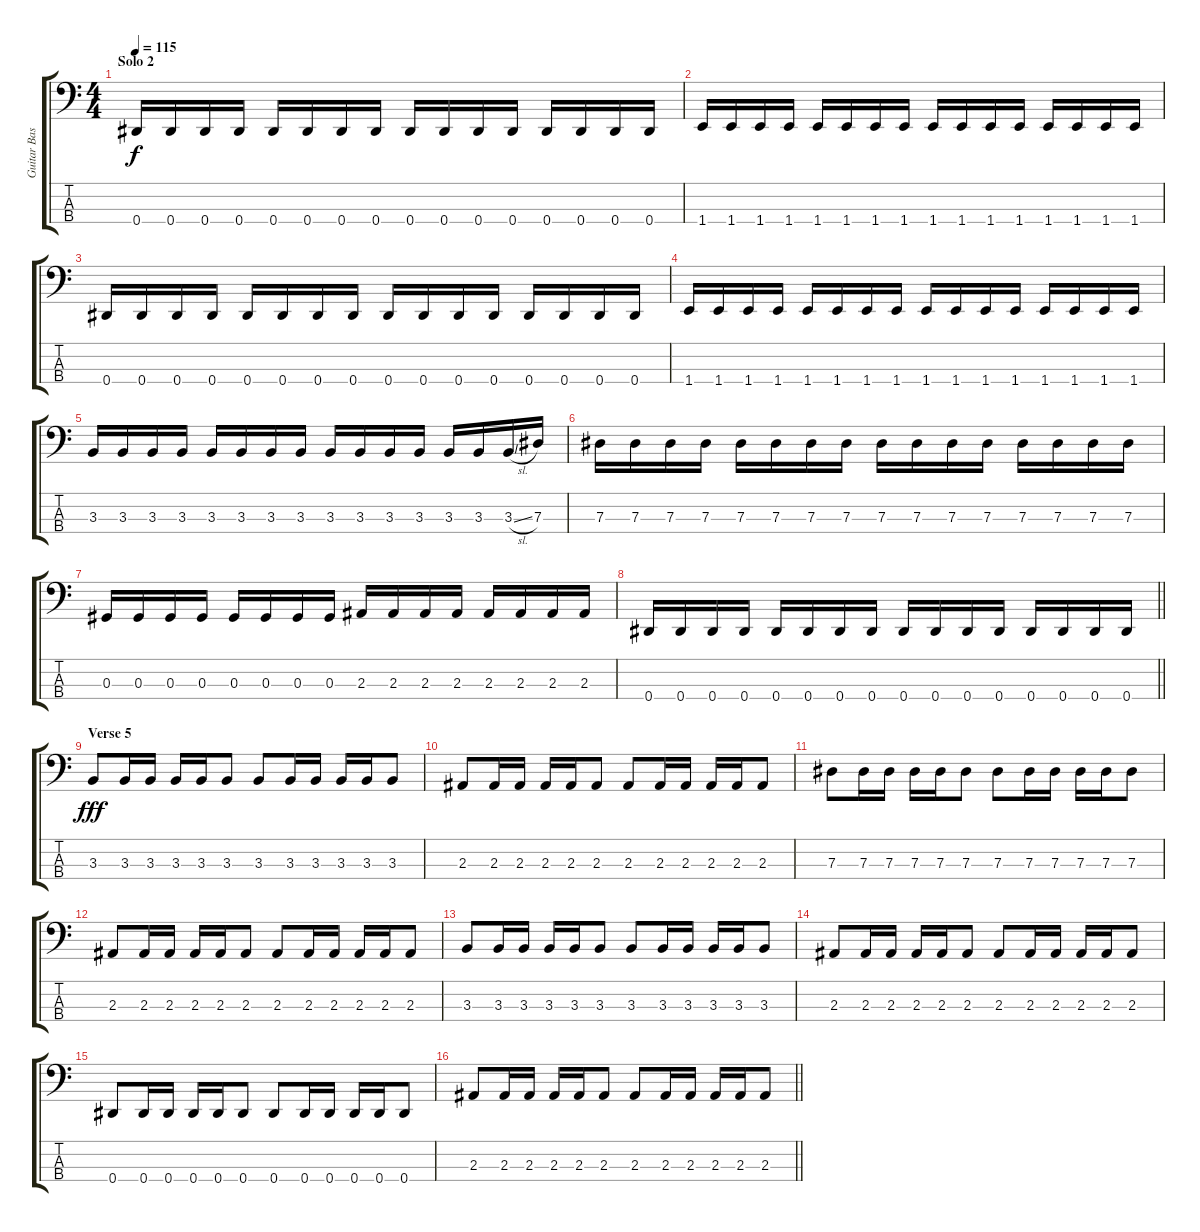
\track ("Guitar Bass" "Guitar Bas") {instrument electricbassfinger}
\staff {score tabs}
\tuning (Gb2 Db2 Ab1 Eb1) {hide}
\ts (4 4)
\section ("" "Solo 2")
\tempo 115
\clef f4
\ks c
0.4.16{dy f} 0.4.16 0.4.16 0.4.16 0.4.16 0.4.16 0.4.16 0.4.16 0.4.16 0.4.16 0.4.16 0.4.16 0.4.16 0.4.16 0.4.16 0.4.16 |
1.4.16 1.4.16 1.4.16 1.4.16 1.4.16 1.4.16 1.4.16 1.4.16 1.4.16 1.4.16 1.4.16 1.4.16 1.4.16 1.4.16 1.4.16 1.4.16 |
0.4.16 0.4.16 0.4.16 0.4.16 0.4.16 0.4.16 0.4.16 0.4.16 0.4.16 0.4.16 0.4.16 0.4.16 0.4.16 0.4.16 0.4.16 0.4.16 |
1.4.16 1.4.16 1.4.16 1.4.16 1.4.16 1.4.16 1.4.16 1.4.16 1.4.16 1.4.16 1.4.16 1.4.16 1.4.16 1.4.16 1.4.16 1.4.16 |
3.3.16 3.3.16 3.3.16 3.3.16 3.3.16 3.3.16 3.3.16 3.3.16 3.3.16 3.3.16 3.3.16 3.3.16 3.3.16 3.3.16 3.3{sl}.16 7.3.16 |
7.3.16 7.3.16 7.3.16 7.3.16 7.3.16 7.3.16 7.3.16 7.3.16 7.3.16 7.3.16 7.3.16 7.3.16 7.3.16 7.3.16 7.3.16 7.3.16 |
0.3.16 0.3.16 0.3.16 0.3.16 0.3.16 0.3.16 0.3.16 0.3.16 2.3.16 2.3.16 2.3.16 2.3.16 2.3.16 2.3.16 2.3.16 2.3.16 |
\barLineRight lightlight
0.4.16 0.4.16 0.4.16 0.4.16 0.4.16 0.4.16 0.4.16 0.4.16 0.4.16 0.4.16 0.4.16 0.4.16 0.4.16 0.4.16 0.4.16 0.4.16 |
\section ("" "Verse 5")
3.3.8{dy fff} 3.3.16 3.3.16 3.3.16 3.3.16 3.3.8 3.3.8 3.3.16 3.3.16 3.3.16 3.3.16 3.3.8 |
2.3.8 2.3.16 2.3.16 2.3.16 2.3.16 2.3.8 2.3.8 2.3.16 2.3.16 2.3.16 2.3.16 2.3.8 |
7.3.8 7.3.16 7.3.16 7.3.16 7.3.16 7.3.8 7.3.8 7.3.16 7.3.16 7.3.16 7.3.16 7.3.8 |
2.3.8 2.3.16 2.3.16 2.3.16 2.3.16 2.3.8 2.3.8 2.3.16 2.3.16 2.3.16 2.3.16 2.3.8 |
3.3.8 3.3.16 3.3.16 3.3.16 3.3.16 3.3.8 3.3.8 3.3.16 3.3.16 3.3.16 3.3.16 3.3.8 |
2.3.8 2.3.16 2.3.16 2.3.16 2.3.16 2.3.8 2.3.8 2.3.16 2.3.16 2.3.16 2.3.16 2.3.8 |
0.4.8 0.4.16 0.4.16 0.4.16 0.4.16 0.4.8 0.4.8 0.4.16 0.4.16 0.4.16 0.4.16 0.4.8 |
\barLineRight lightlight
2.3.8 2.3.16 2.3.16 2.3.16 2.3.16 2.3.8 2.3.8 2.3.16 2.3.16 2.3.16 2.3.16 2.3.8
